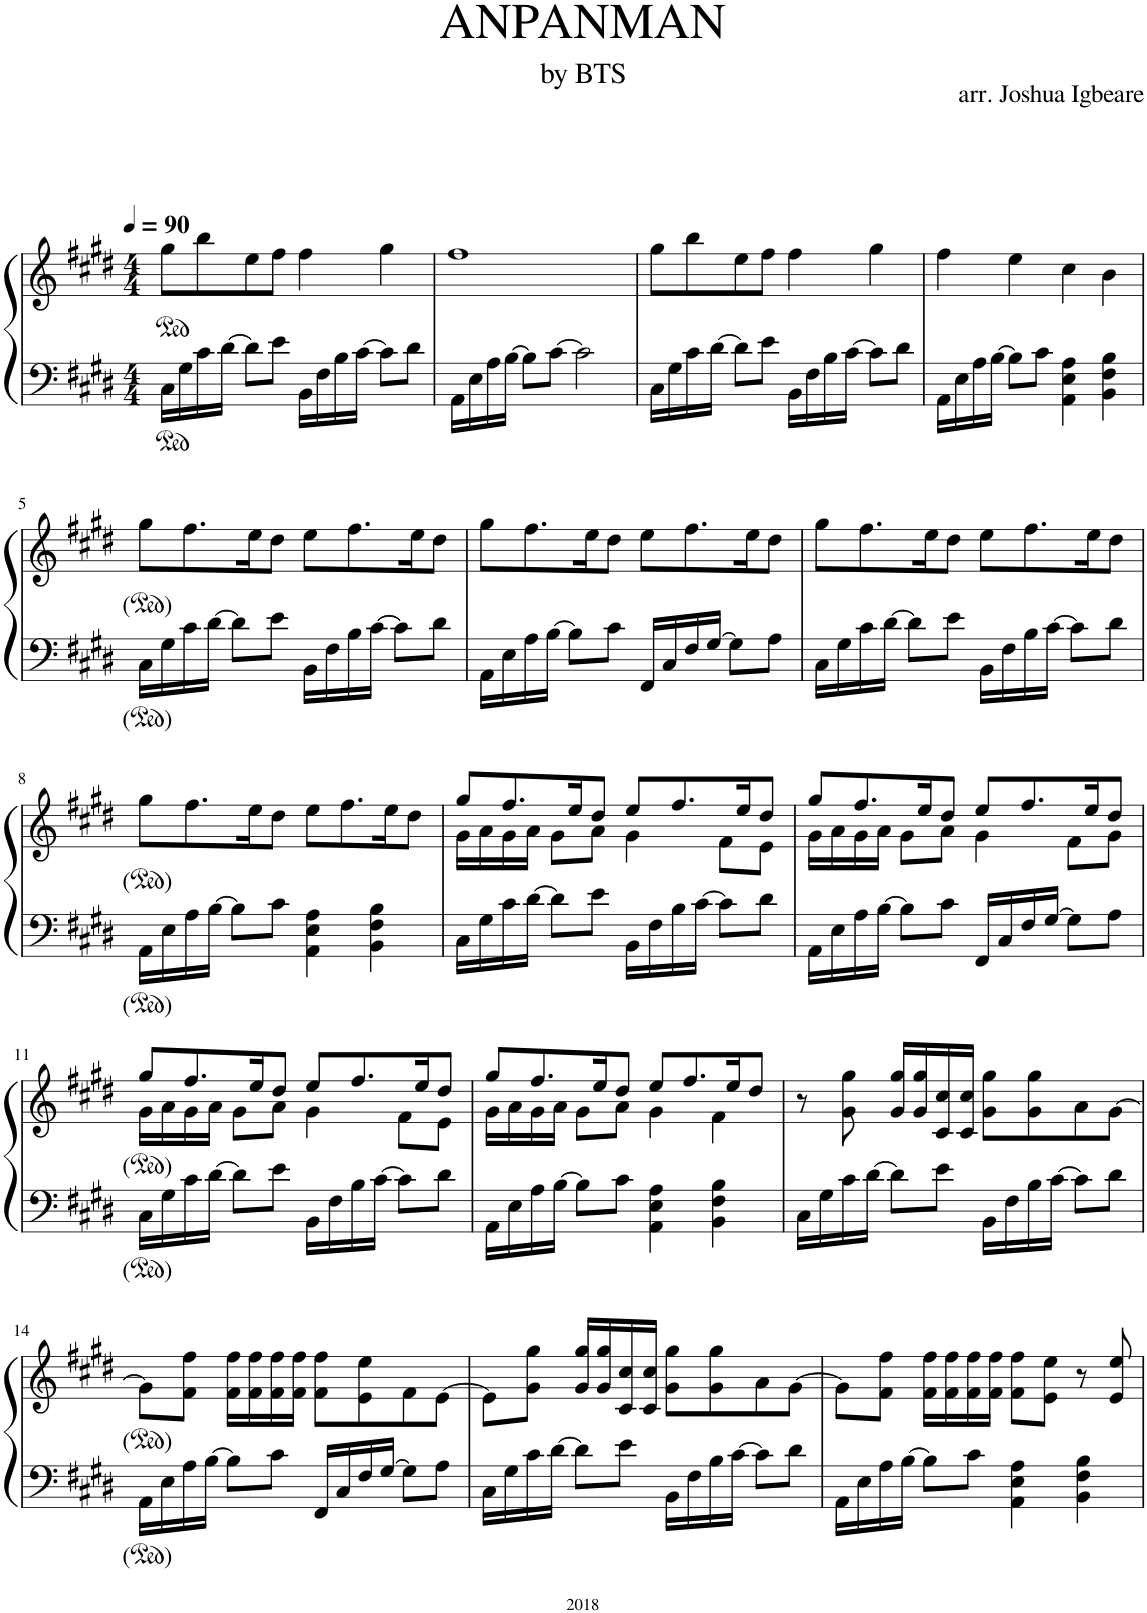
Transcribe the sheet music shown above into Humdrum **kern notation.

**kern	**kern
*part1	*part1
*staff2	*staff1
*I"Piano	*
*I'Pno.	*
*clefF4	*clefG2
*k[f#c#g#d#]	*k[f#c#g#d#]
*M4/4	*M4/4
*MM90	*MM90
=1	=1
16C#\LL	8gg#\L
16G#\	.
16c#\	8bb\
[16d#\JJ	.
8d#\L]	8ee\
8e\J	8ff#\J
16BB\LL	4ff#\
16F#\	.
16B\	.
[16c#\JJ	.
8c#\L]	4gg#\
8d#\J	.
=2	=2
16AA\LL	1ff#
16E\	.
16A\	.
[16B\JJ	.
8B\L]	.
[8c#\J	.
2c#\]	.
=3	=3
16C#\LL	8gg#\L
16G#\	.
16c#\	8bb\
[16d#\JJ	.
8d#\L]	8ee\
8e\J	8ff#\J
16BB\LL	4ff#\
16F#\	.
16B\	.
[16c#\JJ	.
8c#\L]	4gg#\
8d#\J	.
=4	=4
16AA\LL	4ff#\
16E\	.
16A\	.
[16B\JJ	.
8B\L]	4ee\
8c#\J	.
4AA\ 4E\ 4A\	4cc#\
4BB\ 4F#\ 4B\	4b\
!!LO:LB:g=z
=5	=5
16C#\LL	8gg#\L
16G#\	.
16c#\	8.ff#\
[16d#\JJ	.
8d#\L]	.
.	16ee\K
8e\J	8dd#\J
16BB\LL	8ee\L
16F#\	.
16B\	8.ff#\
[16c#\JJ	.
8c#\L]	.
.	16ee\K
8d#\J	8dd#\J
=6	=6
16AA\LL	8gg#\L
16E\	.
16A\	8.ff#\
[16B\JJ	.
8B\L]	.
.	16ee\K
8c#\J	8dd#\J
16FF#/LL	8ee\L
16C#/	.
16F#/	8.ff#\
[16G#/JJ	.
8G#\L]	.
.	16ee\K
8A\J	8dd#\J
=7	=7
16C#\LL	8gg#\L
16G#\	.
16c#\	8.ff#\
[16d#\JJ	.
8d#\L]	.
.	16ee\K
8e\J	8dd#\J
16BB\LL	8ee\L
16F#\	.
16B\	8.ff#\
[16c#\JJ	.
8c#\L]	.
.	16ee\K
8d#\J	8dd#\J
!!LO:LB:g=z
=8	=8
16AA\LL	8gg#\L
16E\	.
16A\	8.ff#\
[16B\JJ	.
8B\L]	.
.	16ee\K
8c#\J	8dd#\J
4AA\ 4E\ 4A\	8ee\L
.	8.ff#\
4BB\ 4F#\ 4B\	.
.	16ee\K
.	8dd#\J
=9	=9
*	*^
16C#\LL	8gg#/L	16g#\LL
16G#\	.	16a\
16c#\	8.ff#/	16g#\
[16d#\JJ	.	16a\JJ
8d#\L]	.	8g#\L
.	16ee/K	.
8e\J	8dd#/J	8a\J
16BB\LL	8ee/L	4g#\
16F#\	.	.
16B\	8.ff#/	.
[16c#\JJ	.	.
8c#\L]	.	8f#\L
.	16ee/K	.
8d#\J	8dd#/J	8e\J
=10	=10	=10
16AA\LL	8gg#/L	16g#\LL
16E\	.	16a\
16A\	8.ff#/	16g#\
[16B\JJ	.	16a\JJ
8B\L]	.	8g#\L
.	16ee/K	.
8c#\J	8dd#/J	8a\J
16FF#/LL	8ee/L	4g#\
16C#/	.	.
16F#/	8.ff#/	.
[16G#/JJ	.	.
8G#\L]	.	8f#\L
.	16ee/K	.
8A\J	8dd#/J	8g#\J
!!LO:LB:g=z	!!
=11	=11	=11
16C#\LL	8gg#/L	16g#\LL
16G#\	.	16a\
16c#\	8.ff#/	16g#\
[16d#\JJ	.	16a\JJ
8d#\L]	.	8g#\L
.	16ee/K	.
8e\J	8dd#/J	8a\J
16BB\LL	8ee/L	4g#\
16F#\	.	.
16B\	8.ff#/	.
[16c#\JJ	.	.
8c#\L]	.	8f#\L
.	16ee/K	.
8d#\J	8dd#/J	8e\J
=12	=12	=12
16AA\LL	8gg#/L	16g#\LL
16E\	.	16a\
16A\	8.ff#/	16g#\
[16B\JJ	.	16a\JJ
8B\L]	.	8g#\L
.	16ee/K	.
8c#\J	8dd#/J	8a\J
4AA\ 4E\ 4A\	8ee/L	4g#\
.	8.ff#/	.
4BB\ 4F#\ 4B\	.	4f#\
.	16ee/K	.
.	8dd#/J	.
*	*v	*v
=13	=13
16C#\LL	8r
16G#\	.
16c#\	8g#\ 8gg#\
[16d#\JJ	.
8d#\L]	16g#/ 16gg#/LL
.	16g#/ 16gg#/
8e\J	16c#/ 16cc#/
.	16c#/ 16cc#/JJ
16BB\LL	8g#\ 8gg#\L
16F#\	.
16B\	8g#\ 8gg#\
[16c#\JJ	.
8c#\L]	8a\
8d#\J	[8g#\J
!!LO:LB:g=z
=14	=14
16AA\LL	8g#\L]
16E\	.
16A\	8f#\ 8ff#\J
[16B\JJ	.
8B\L]	16f#\ 16ff#\LL
.	16f#\ 16ff#\
8c#\J	16f#\ 16ff#\
.	16f#\ 16ff#\JJ
16FF#/LL	8f#\ 8ff#\L
16C#/	.
16F#/	8e\ 8ee\
[16G#/JJ	.
8G#\L]	8f#\
8A\J	[8e\J
=15	=15
16C#\LL	8e\L]
16G#\	.
16c#\	8g#\ 8gg#\J
[16d#\JJ	.
8d#\L]	16g#/ 16gg#/LL
.	16g#/ 16gg#/
8e\J	16c#/ 16cc#/
.	16c#/ 16cc#/JJ
16BB\LL	8g#\ 8gg#\L
16F#\	.
16B\	8g#\ 8gg#\
[16c#\JJ	.
8c#\L]	8a\
8d#\J	[8g#\J
=16	=16
16AA\LL	8g#\L]
16E\	.
16A\	8f#\ 8ff#\J
[16B\JJ	.
8B\L]	16f#\ 16ff#\LL
.	16f#\ 16ff#\
8c#\J	16f#\ 16ff#\
.	16f#\ 16ff#\JJ
4AA\ 4E\ 4A\	8f#\ 8ff#\L
.	8e\ 8ee\J
4BB\ 4F#\ 4B\	8r
.	8e/ 8ee/
=	=
*-	*-
